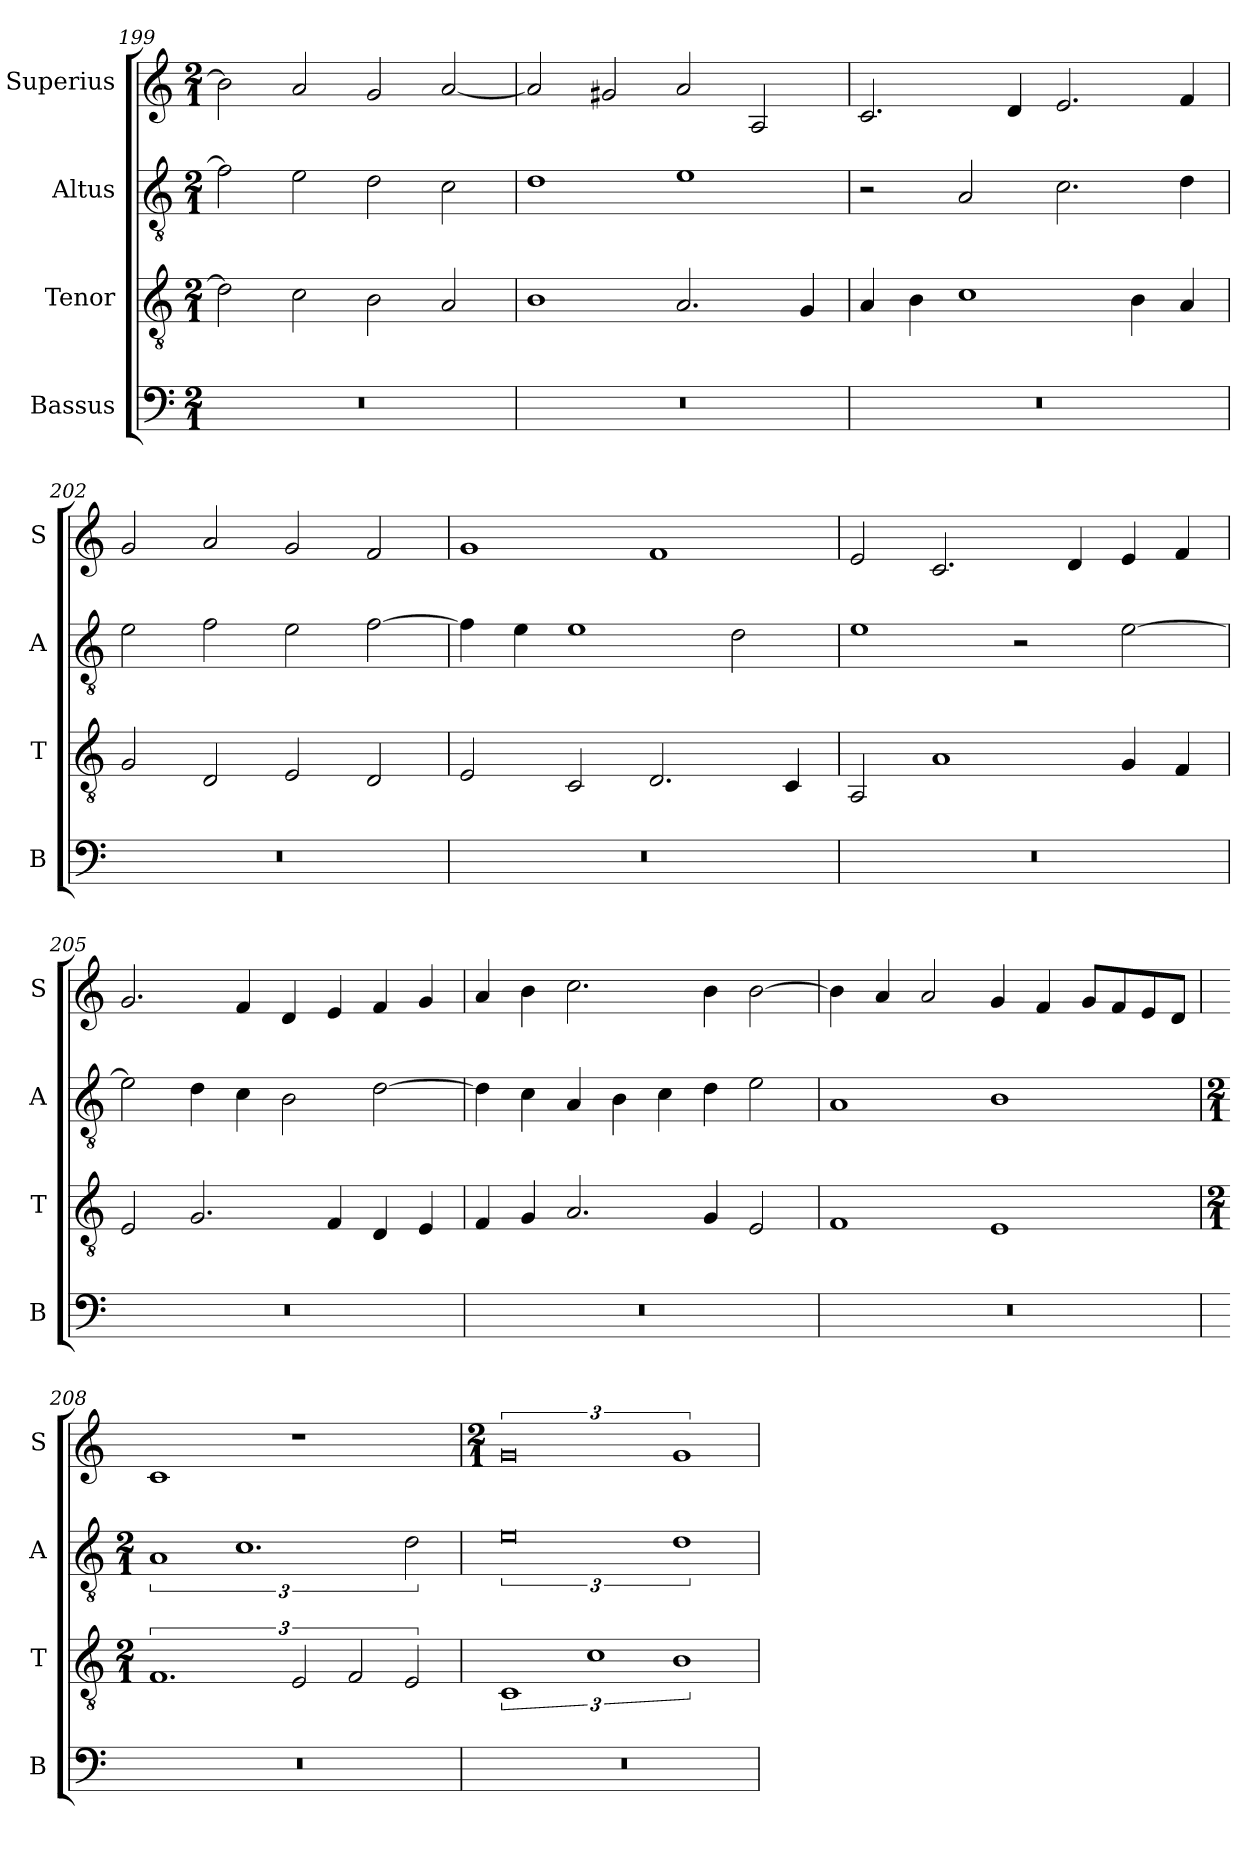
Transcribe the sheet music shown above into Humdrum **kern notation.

**kern	**kern	**kern	**kern
*part4	*part3	*part2	*part1
*staff4	*staff3	*staff2	*staff1
*I"Bassus	*I"Tenor	*I"Altus	*I"Superius
*I'B	*I'T	*I'A	*I'S
*clefF4	*clefGv2	*clefGv2	*clefG2
*k[]	*k[]	*k[]	*k[]
*M2/1	*M2/1	*M2/1	*M2/1
=199	=199	=199	=199
0r	2d\]	2f\]	2b\]
.	2c\	2e\	2a/
.	2B\	2d\	2g/
.	2A/	2c\	[2a/
=200	=200	=200	=200
0r	1B	1d	2a/]
.	.	.	2g#X/
.	2.A/	1e	2a/
.	.	.	2A/
.	4G/	.	.
=201	=201	=201	=201
0r	4A/	2r	2.c/
.	4B\	.	.
.	1c	2A/	.
.	.	.	4d/
.	.	2.c\	2.e/
.	4B\	.	.
.	4A/	4d\	4f/
=202	=202	=202	=202
0r	2G/	2e\	2g/
.	2D/	2f\	2a/
.	2E/	2e\	2g/
.	2D/	[2f\	2f/
=203	=203	=203	=203
0r	2E/	4f\]	1g
.	.	4e\	.
.	2C/	1e	.
.	2.D/	.	1f
.	.	2d\	.
.	4C/	.	.
=204	=204	=204	=204
0r	2AA/	1e	2e/
.	1A	.	2.c/
.	.	2r	.
.	.	.	4d/
.	4G/	[2e\	4e/
.	4F/	.	4f/
=205	=205	=205	=205
0r	2E/	2e\]	2.g/
.	2.G/	4d\	.
.	.	4c\	4f/
.	.	2B\	4d/
.	4F/	.	4e/
.	4D/	[2d\	4f/
.	4E/	.	4g/
=206	=206	=206	=206
0r	4F/	4d\]	4a/
.	4G/	4c\	4b\
.	2.A/	4A/	2.cc\
.	.	4B\	.
.	.	4c\	.
.	4G/	4d\	4b\
.	2E/	2e\	[2b\
=207	=207	=207	=207
0r	1F	1A	4b\]
.	.	.	4a/
.	.	.	2a/
.	1E	1B	4g/
.	.	.	4f/
.	.	.	8g/L
.	.	.	8f/
.	.	.	8e/
.	.	.	8d/J
=208	=208	=208	=208
*	*M2/1	*M2/1	*
0r	3%2.F	3%2A	1c
.	.	3%2.c	.
.	3E/	.	1r
.	3F/	.	.
.	3E/	3d\	.
=209	=209	=209	=209
*	*	*	*M2/1
0r	3%2C	3%4e	3%4g
.	3%2c	.	.
.	3%2B	3%2d	3%2g
=	=	=	=
*-	*-	*-	*-
